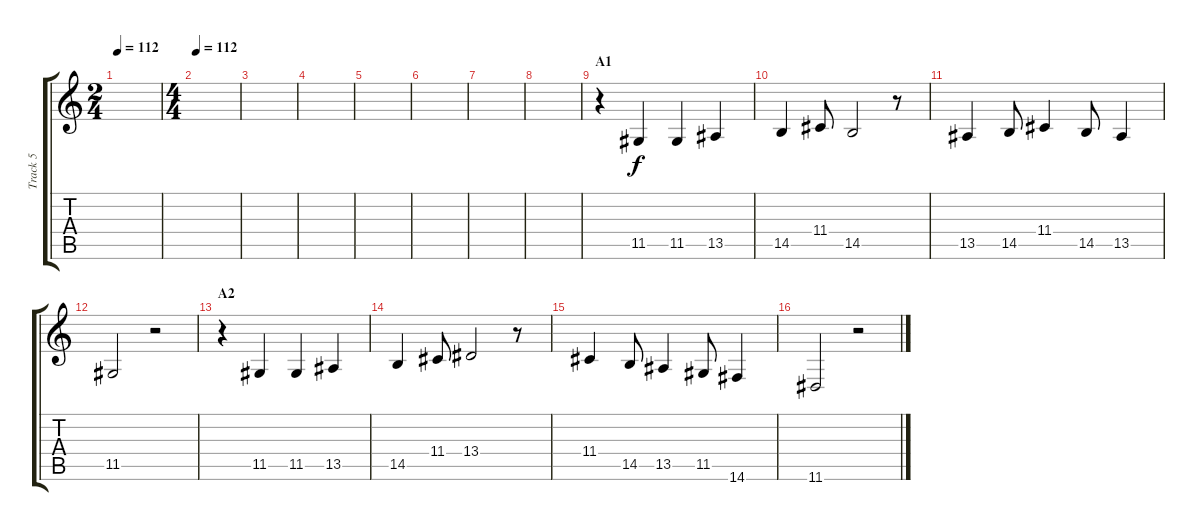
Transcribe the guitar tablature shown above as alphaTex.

\track ("Track 5" "Track 5") {instrument stringensemble1}
\staff {score tabs}
\tuning (E4 B3 G3 D3 A2 E2) {hide}
\ts (2 4)
\tempo 112
\tempo 121
\tempo 112
\clef g2
\ks c
|
\ts (4 4)
\tempo 112
|
|
|
|
|
|
|
\section ("" "A1")
r.4 11.5.4 11.5.4 13.5.4 |
14.5.4 11.4.8 14.5.2 r.8 |
13.5.4 14.5.8 11.4.4 14.5.8 13.5.4 |
11.5.2 r.2 |
\section ("" "A2")
r.4 11.5.4 11.5.4 13.5.4 |
14.5.4 11.4.8 13.4.2 r.8 |
11.4.4 14.5.8 13.5.4 11.5.8 14.6.4 |
11.6.2 r.2
